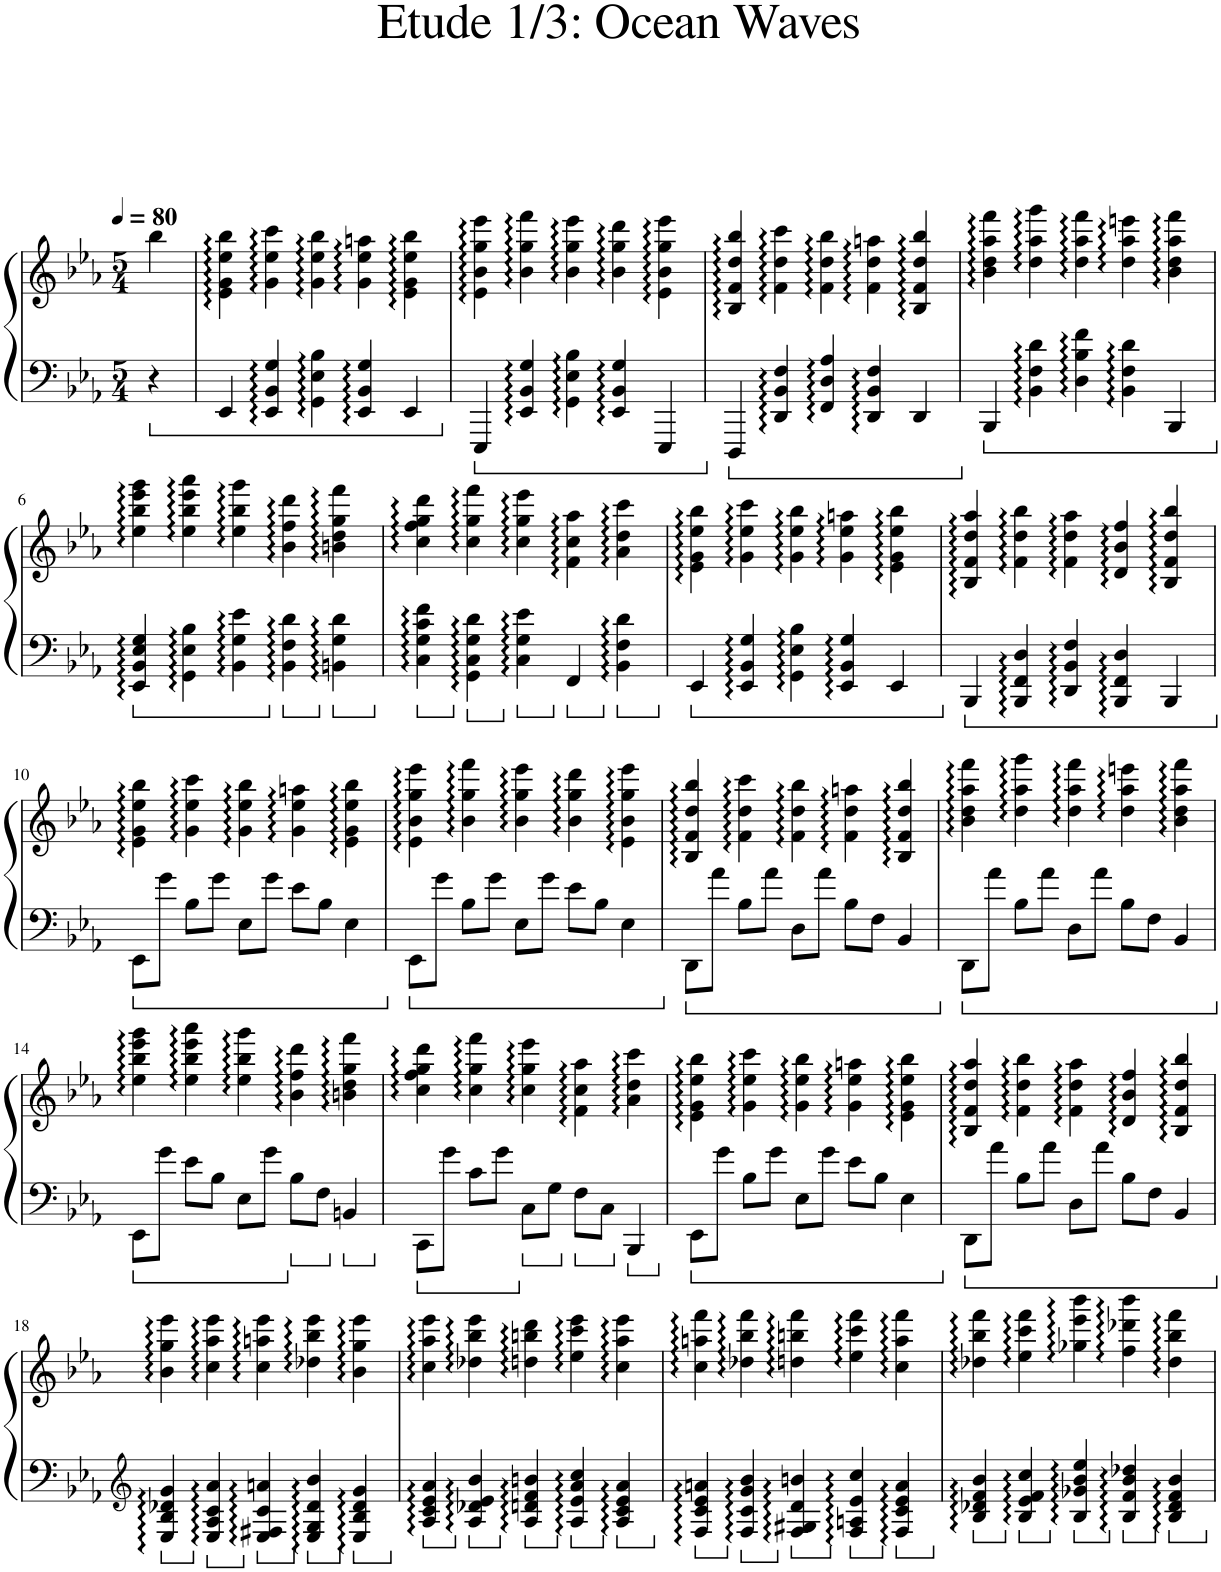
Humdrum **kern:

**kern	**kern
*part1	*part1
*staff2	*staff1
*I"Grand Piano	*
*I'Pno.	*
*clefF4	*clefG2
*k[b-e-a-]	*k[b-e-a-]
*M5/4	*M5/4
*MM80	*MM80
=1	=1
4r	4bb-\
=2	=2
4EE-/	4e-\ 4g\ 4ee-\ 4bb-\
4EE-/ 4BB-/ 4G/	4g\ 4ee-\ 4ccc\
4GG\ 4E-\ 4B-\	4g\ 4ee-\ 4bb-\
4EE-/ 4BB-/ 4G/	4g\ 4ee-\ 4aan\
4EE-/	4e-\ 4g\ 4ee-\ 4bb-\
=3	=3
4EEE-/	4e-\ 4b-\ 4gg\ 4eee-\
4EE-/ 4BB-/ 4G/	4b-\ 4gg\ 4fff\
4GG\ 4E-\ 4B-\	4b-\ 4gg\ 4eee-\
4EE-/ 4BB-/ 4G/	4b-\ 4gg\ 4ddd\
4EEE-/	4e-\ 4b-\ 4gg\ 4eee-\
=4	=4
4DDD/	4B-/ 4f/ 4dd/ 4bb-/
4DD/ 4BB-/ 4F/	4f\ 4dd\ 4ccc\
4FF/ 4D/ 4A-/	4f\ 4dd\ 4bb-\
4DD/ 4BB-/ 4F/	4f\ 4dd\ 4aan\
4DD/	4B-/ 4f/ 4dd/ 4bb-/
=5	=5
4BBB-/	4b-\ 4dd\ 4aa-\ 4fff\
4BB-\ 4F\ 4d\	4dd\ 4aa-\ 4ggg\
4D\ 4B-\ 4f\	4dd\ 4aa-\ 4fff\
4BB-\ 4F\ 4d\	4dd\ 4aa-\ 4eeen\
4BBB-/	4b-\ 4dd\ 4aa-\ 4fff\
!!LO:LB:g=z
=6	=6
4EE-/ 4BB-/ 4E-/ 4G/	4ee-\ 4bb-\ 4eee-\ 4ggg\
4GG\ 4E-\ 4B-\	4ee-\ 4bb-\ 4eee-\ 4aaa-\
4BB-\ 4G\ 4e-\	4ee-\ 4bb-\ 4ggg\
4BB-\ 4F\ 4d\	4b-\ 4ff\ 4ddd\
4BBn\ 4G\ 4d\	4bn\ 4dd\ 4gg\ 4fff\
=7	=7
4C\ 4G\ 4c\ 4f\	4cc\ 4ff\ 4gg\ 4ddd\
4GG\ 4C\ 4G\ 4d\	4cc\ 4gg\ 4fff\
4C\ 4G\ 4e-\	4cc\ 4gg\ 4eee-\
4FF/	4f\ 4cc\ 4aa-\
4BB-\ 4F\ 4d\	4a-\ 4dd\ 4ccc\
=8	=8
4EE-/	4e-\ 4g\ 4ee-\ 4bb-\
4EE-/ 4BB-/ 4G/	4g\ 4ee-\ 4ccc\
4GG\ 4E-\ 4B-\	4g\ 4ee-\ 4bb-\
4EE-/ 4BB-/ 4G/	4g\ 4ee-\ 4aan\
4EE-/	4e-\ 4g\ 4ee-\ 4bb-\
=9	=9
4BBB-/	4B-/ 4f/ 4dd/ 4aa-/
4BBB-/ 4FF/ 4D/	4f\ 4dd\ 4bb-\
4DD/ 4BB-/ 4F/	4f\ 4dd\ 4aa-\
4BBB-/ 4FF/ 4D/	4d/ 4b-/ 4ff/
4BBB-/	4B-/ 4f/ 4dd/ 4bb-/
!!LO:LB:g=z
=10	=10
8EE-\L	4e-\ 4g\ 4ee-\ 4bb-\
8g\J	.
8B-\L	4g\ 4ee-\ 4ccc\
8g\J	.
8E-\L	4g\ 4ee-\ 4bb-\
8g\J	.
8e-\L	4g\ 4ee-\ 4aan\
8B-\J	.
4E-\	4e-\ 4g\ 4ee-\ 4bb-\
=11	=11
8EE-\L	4e-\ 4b-\ 4gg\ 4eee-\
8g\J	.
8B-\L	4b-\ 4gg\ 4fff\
8g\J	.
8E-\L	4b-\ 4gg\ 4eee-\
8g\J	.
8e-\L	4b-\ 4gg\ 4ddd\
8B-\J	.
4E-\	4e-\ 4b-\ 4gg\ 4eee-\
=12	=12
8DD\L	4B-/ 4f/ 4dd/ 4bb-/
8a-\J	.
8B-\L	4f\ 4dd\ 4ccc\
8a-\J	.
8D\L	4f\ 4dd\ 4bb-\
8a-\J	.
8B-\L	4f\ 4dd\ 4aan\
8F\J	.
4BB-/	4B-/ 4f/ 4dd/ 4bb-/
=13	=13
8DD\L	4b-\ 4dd\ 4aa-\ 4fff\
8a-\J	.
8B-\L	4dd\ 4aa-\ 4ggg\
8a-\J	.
8D\L	4dd\ 4aa-\ 4fff\
8a-\J	.
8B-\L	4dd\ 4aa-\ 4eeen\
8F\J	.
4BB-/	4b-\ 4dd\ 4aa-\ 4fff\
!!LO:LB:g=z
=14	=14
8EE-\L	4ee-\ 4bb-\ 4eee-\ 4ggg\
8g\J	.
8e-\L	4ee-\ 4bb-\ 4eee-\ 4aaa-\
8B-\J	.
8E-\L	4ee-\ 4bb-\ 4ggg\
8g\J	.
8B-\L	4b-\ 4ff\ 4ddd\
8F\J	.
4BBn/	4bn\ 4dd\ 4gg\ 4fff\
=15	=15
8CC\L	4cc\ 4ff\ 4gg\ 4ddd\
8g\J	.
8c\L	4cc\ 4gg\ 4fff\
8g\J	.
8C\L	4cc\ 4gg\ 4eee-\
8G\J	.
8F\L	4f\ 4cc\ 4aa-\
8C\J	.
4BBB-/	4a-\ 4dd\ 4ccc\
=16	=16
8EE-\L	4e-\ 4g\ 4ee-\ 4bb-\
8g\J	.
8B-\L	4g\ 4ee-\ 4ccc\
8g\J	.
8E-\L	4g\ 4ee-\ 4bb-\
8g\J	.
8e-\L	4g\ 4ee-\ 4aan\
8B-\J	.
4E-\	4e-\ 4g\ 4ee-\ 4bb-\
=17	=17
8DD\L	4B-/ 4f/ 4dd/ 4aa-/
8a-\J	.
8B-\L	4f\ 4dd\ 4bb-\
8a-\J	.
8D\L	4f\ 4dd\ 4aa-\
8a-\J	.
8B-\L	4d/ 4b-/ 4ff/
8F\J	.
4BB-/	4B-/ 4f/ 4dd/ 4bb-/
!!LO:LB:g=z
=18	=18
*clefG2	*
4E-/ 4B-/ 4d-X/ 4g/	4b-\ 4gg\ 4eee-\
4E-/ 4A-/ 4c/ 4a-/	4cc\ 4aa-\ 4eee-\
4E-/ 4F#X/ 4c/ 4an/	4cc\ 4aan\ 4eee-\
4E-/ 4G/ 4d-/ 4b-/	4dd-X\ 4bb-\ 4eee-\
4E-/ 4B-/ 4d-/ 4g/	4b-\ 4gg\ 4eee-\
=19	=19
4A-/ 4c/ 4e-/ 4a-/	4cc\ 4aa-\ 4eee-\
4A-/ 4d-X/ 4e-/ 4b-/	4dd-X\ 4bb-\ 4eee-\
4A-/ 4dn/ 4f/ 4bn/	4ddn\ 4bbn\ 4ddd\
4A-/ 4e-/ 4a-/ 4cc/	4ee-\ 4ccc\ 4eee-\
4A-/ 4c/ 4e-/ 4a-/	4cc\ 4aa-\ 4eee-\
=20	=20
4F/ 4c/ 4e-/ 4an/	4cc\ 4aan\ 4fff\
4F/ 4c/ 4g/ 4b-/	4dd-X\ 4bb-\ 4fff\
4F/ 4G#X/ 4d/ 4bn/	4ddn\ 4bbn\ 4fff\
4F/ 4An/ 4e-/ 4cc/	4ee-\ 4ccc\ 4fff\
4F/ 4c/ 4e-/ 4a/	4cc\ 4aa\ 4fff\
=21	=21
4B-/ 4d-X/ 4f/ 4b-/	4dd-X\ 4bb-\ 4fff\
4B-/ 4e-/ 4f/ 4cc/	4ee-\ 4ccc\ 4fff\
4B-/ 4g-X/ 4b-/ 4ee-/	4gg-X\ 4eee-\ 4bbb-\
4B-/ 4f/ 4b-/ 4dd-X/	4ff\ 4ddd-X\ 4bbb-\
4B-/ 4d-/ 4f/ 4b-/	4dd-\ 4bb-\ 4fff\
=	=
*-	*-
